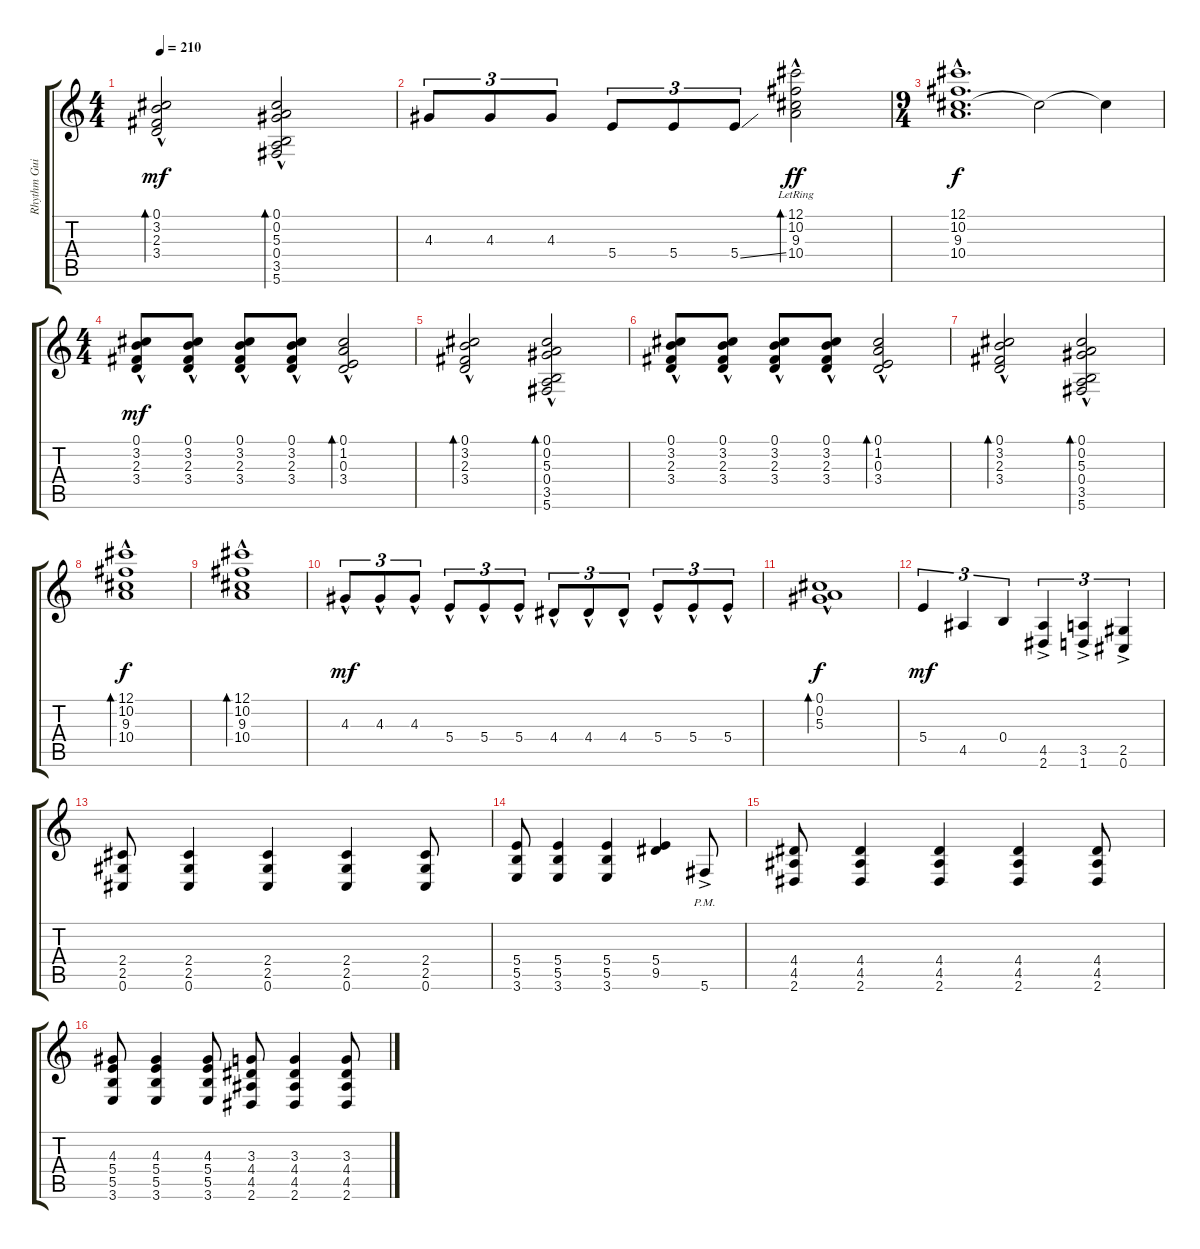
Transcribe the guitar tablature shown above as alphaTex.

\track ("Rhythm Guitarist" "Rhythm Gui") {instrument distortionguitar}
\staff {score tabs}
\tuning (Db4 Ab3 E3 B2 Gb2 Db2) {hide}
\ts (4 4)
\tempo 210
\clef g2
\ks c
(0.1{hac} 3.2{hac} 2.3{hac} 3.4{hac}).2{bd 120 dy mf} (0.1{hac} 0.2{hac} 5.3{hac} 0.4 3.5 5.6).2{bd 240} |
4.3.8{tu (3 2)} 4.3.8{tu (3 2)} 4.3.8{tu (3 2)} 5.4.8{tu (3 2)} 5.4.8{tu (3 2)} 5.4{ss}.8{tu (3 2)} (12.1{hac lr} 10.2{hac lr} 9.3{hac lr} 10.4{hac lr}).2{bd 120 dy ff} |
\ts (9 4)
(12.1 10.2 9.3{hac} 10.4).1{d dy f} 9.3{t}.2 9.3{t}.4 |
\ts (4 4)
(0.1{hac} 3.2{hac} 2.3{hac} 3.4{hac}).8{dy mf} (0.1{hac} 3.2{hac} 2.3{hac} 3.4{hac}).8 (0.1{hac} 3.2{hac} 2.3{hac} 3.4{hac}).8 (0.1{hac} 3.2{hac} 2.3{hac} 3.4{hac}).8 (0.1{hac} 1.2{hac} 0.3{hac} 3.4{hac}).2{bd 120} |
(0.1{hac} 3.2{hac} 2.3{hac} 3.4{hac}).2{bd 120} (0.1{hac} 0.2{hac} 5.3{hac} 0.4 3.5 5.6).2{bd 240} |
(0.1{hac} 3.2{hac} 2.3{hac} 3.4{hac}).8 (0.1{hac} 3.2{hac} 2.3{hac} 3.4{hac}).8 (0.1{hac} 3.2{hac} 2.3{hac} 3.4{hac}).8 (0.1{hac} 3.2{hac} 2.3{hac} 3.4{hac}).8 (0.1{hac} 1.2{hac} 0.3{hac} 3.4{hac}).2{bd 120} |
(0.1{hac} 3.2{hac} 2.3{hac} 3.4{hac}).2{bd 120} (0.1{hac} 0.2{hac} 5.3{hac} 0.4 3.5 5.6).2{bd 240} |
(12.1{hac} 10.2{hac} 9.3{hac} 10.4{hac}).1{bd 120 dy f} |
(12.1{hac} 10.2{hac} 9.3{hac} 10.4{hac}).1{bd 120} |
4.3{hac}.8{tu (3 2) dy mf} 4.3{hac}.8{tu (3 2)} 4.3{hac}.8{tu (3 2)} 5.4{hac}.8{tu (3 2)} 5.4{hac}.8{tu (3 2)} 5.4{hac}.8{tu (3 2)} 4.4{hac}.8{tu (3 2)} 4.4{hac}.8{tu (3 2)} 4.4{hac}.8{tu (3 2)} 5.4{hac}.8{tu (3 2)} 5.4{hac}.8{tu (3 2)} 5.4{hac}.8{tu (3 2)} |
(0.1{hac} 0.2{hac} 5.3).1{bd 120 dy f} |
5.4.4{tu (3 2) dy mf} 4.5.4{tu (3 2)} 0.4.4{tu (3 2)} (4.5{ac} 2.6{ac}).4{tu (3 2)} (3.5{ac} 1.6{ac}).4{tu (3 2)} (2.5{ac} 0.6{ac}).4{tu (3 2)} |
(2.4 2.5 0.6).8 (2.4 2.5 0.6).4 (2.4 2.5 0.6).4 (2.4 2.5 0.6).4 (2.4 2.5 0.6).8 |
(5.4 5.5 3.6).8 (5.4 5.5 3.6).4 (5.4 5.5 3.6).4 (5.4 9.5).4 5.6{ac pm}.8 |
(4.4 4.5 2.6).8 (4.4 4.5 2.6).4 (4.4 4.5 2.6).4 (4.4 4.5 2.6).4 (4.4 4.5 2.6).8 |
(4.3 5.4 5.5 3.6).8 (4.3 5.4 5.5 3.6).4 (4.3 5.4 5.5 3.6).8 (3.3 4.4 4.5 2.6).8 (3.3 4.4 4.5 2.6).4 (3.3 4.4 4.5 2.6).8
